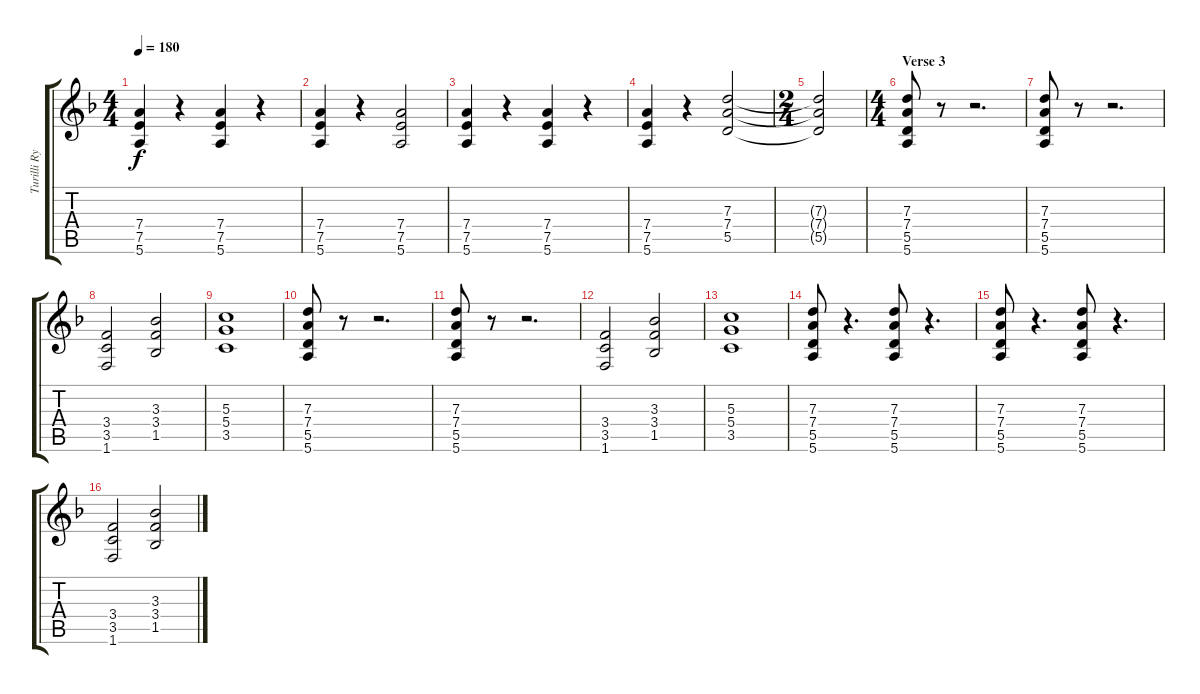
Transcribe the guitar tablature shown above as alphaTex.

\track ("Turilli Rythm" "Turilli Ry") {instrument distortionguitar}
\staff {score tabs}
\tuning (E4 B3 G3 D3 A2 E2) {hide}
\ts (4 4)
\tempo 180
\clef g2
\ks dminor
(7.4 7.5 5.6).4{dy f} r.4 (7.4 7.5 5.6).4 r.4 |
(7.4 7.5 5.6).4 r.4 (7.4 7.5 5.6).2 |
(7.4 7.5 5.6).4 r.4 (7.4 7.5 5.6).4 r.4 |
(7.4 7.5 5.6).4 r.4 (7.3 7.4 5.5).2 |
\ts (2 4)
(7.3{t} 7.4{t} 5.5{t}).2 |
\ts (4 4)
\section ("" "Verse 3")
(7.3 7.4 5.5 5.6).8 r.8 r.2{d} |
(7.3 7.4 5.5 5.6).8 r.8 r.2{d} |
(3.4 3.5 1.6).2 (3.3 3.4 1.5).2 |
(5.3 5.4 3.5).1 |
(7.3 7.4 5.5 5.6).8 r.8 r.2{d} |
(7.3 7.4 5.5 5.6).8 r.8 r.2{d} |
(3.4 3.5 1.6).2 (3.3 3.4 1.5).2 |
(5.3 5.4 3.5).1 |
(7.3 7.4 5.5 5.6).8 r.4{d} (7.3 7.4 5.5 5.6).8 r.4{d} |
(7.3 7.4 5.5 5.6).8 r.4{d} (7.3 7.4 5.5 5.6).8 r.4{d} |
(3.4 3.5 1.6).2 (3.3 3.4 1.5).2
